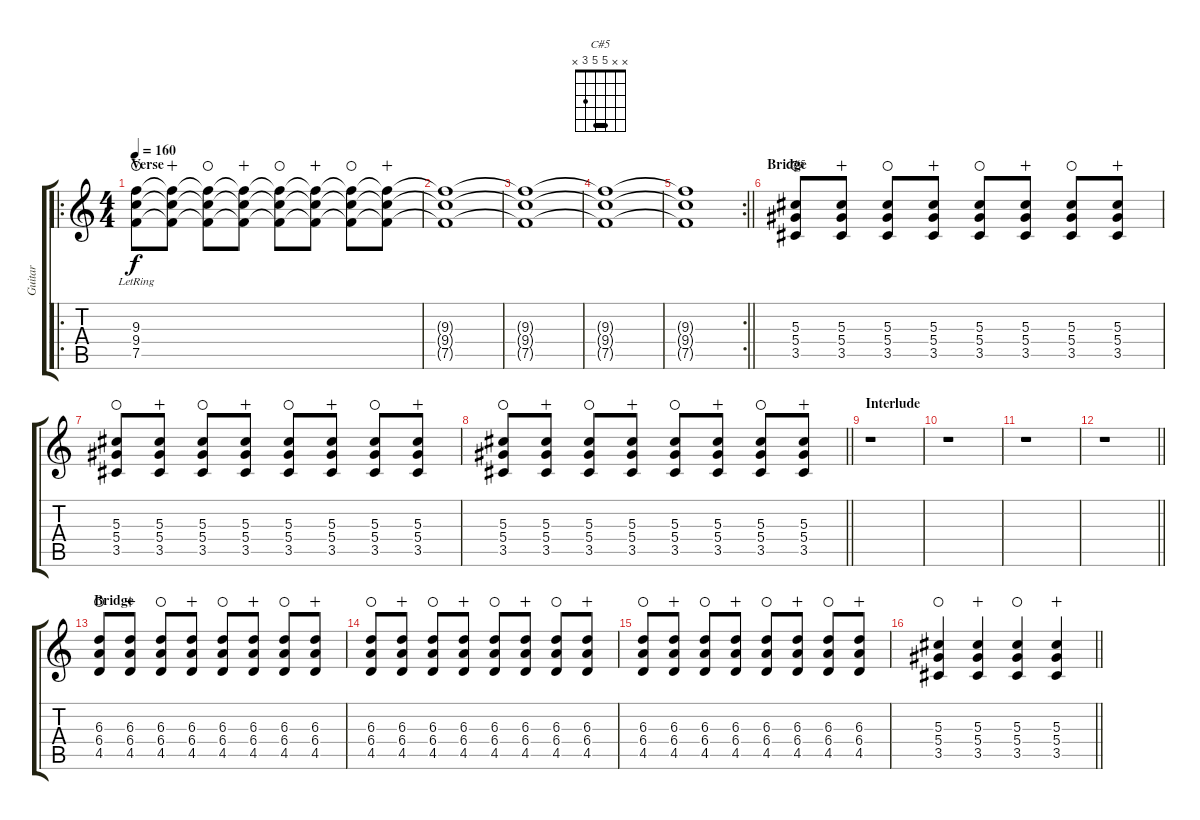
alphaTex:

\track ("Guitar" "Guitar") {instrument overdrivenguitar}
\staff {score tabs}
\tuning (F4 C4 Ab3 Eb3 Bb2 F2) {hide}
\chord ("C#5" x x 5 5 3 x) {barre 5}
\ro
\ts (4 4)
\section ("" "Verse")
\tempo 160
\clef g2
\ks c
(9.3{lr} 9.4{lr} 7.5{lr}).8{dy f waho} (9.3{t} 9.4{t} 7.5{t}).8{wahc} (9.3{t} 9.4{t} 7.5{t}).8{waho} (9.3{t} 9.4{t} 7.5{t}).8{wahc} (9.3{t} 9.4{t} 7.5{t}).8{waho} (9.3{t} 9.4{t} 7.5{t}).8{wahc} (9.3{t} 9.4{t} 7.5{t}).8{waho} (9.3{t} 9.4{t} 7.5{t}).8{wahc} |
(9.3{t} 9.4{t} 7.5{t}).1 |
(9.3{t} 9.4{t} 7.5{t}).1 |
(9.3{t} 9.4{t} 7.5{t}).1 |
\rc 2
\barLineRight lightlight
(9.3{t} 9.4{t} 7.5{t}).1{volume 0} |
\section ("" "Bridge")
(5.3 5.4 3.5).8{ch "C#5" volume 16 waho} (5.3 5.4 3.5).8{wahc} (5.3 5.4 3.5).8{waho} (5.3 5.4 3.5).8{wahc} (5.3 5.4 3.5).8{waho} (5.3 5.4 3.5).8{wahc} (5.3 5.4 3.5).8{waho} (5.3 5.4 3.5).8{wahc} |
(5.3 5.4 3.5).8{waho} (5.3 5.4 3.5).8{wahc} (5.3 5.4 3.5).8{waho} (5.3 5.4 3.5).8{wahc} (5.3 5.4 3.5).8{waho} (5.3 5.4 3.5).8{wahc} (5.3 5.4 3.5).8{waho} (5.3 5.4 3.5).8{wahc} |
\barLineRight lightlight
(5.3 5.4 3.5).8{waho} (5.3 5.4 3.5).8{wahc} (5.3 5.4 3.5).8{waho} (5.3 5.4 3.5).8{wahc} (5.3 5.4 3.5).8{waho} (5.3 5.4 3.5).8{wahc} (5.3 5.4 3.5).8{waho} (5.3 5.4 3.5).8{wahc} |
\section ("" "Interlude")
r.1 |
r.1 |
r.1 |
\barLineRight lightlight
r.1 |
\section ("" "Bridge")
(6.3 6.4 4.5).8{volume 16 waho} (6.3 6.4 4.5).8{wahc} (6.3 6.4 4.5).8{waho} (6.3 6.4 4.5).8{wahc} (6.3 6.4 4.5).8{waho} (6.3 6.4 4.5).8{wahc} (6.3 6.4 4.5).8{waho} (6.3 6.4 4.5).8{wahc} |
(6.3 6.4 4.5).8{waho} (6.3 6.4 4.5).8{wahc} (6.3 6.4 4.5).8{waho} (6.3 6.4 4.5).8{wahc} (6.3 6.4 4.5).8{waho} (6.3 6.4 4.5).8{wahc} (6.3 6.4 4.5).8{waho} (6.3 6.4 4.5).8{wahc} |
(6.3 6.4 4.5).8{waho} (6.3 6.4 4.5).8{wahc} (6.3 6.4 4.5).8{waho} (6.3 6.4 4.5).8{wahc} (6.3 6.4 4.5).8{waho} (6.3 6.4 4.5).8{wahc} (6.3 6.4 4.5).8{waho} (6.3 6.4 4.5).8{wahc} |
\barLineRight lightlight
(5.3 5.4 3.5).4{waho} (5.3 5.4 3.5).4{wahc} (5.3 5.4 3.5).4{waho} (5.3 5.4 3.5).4{wahc}
